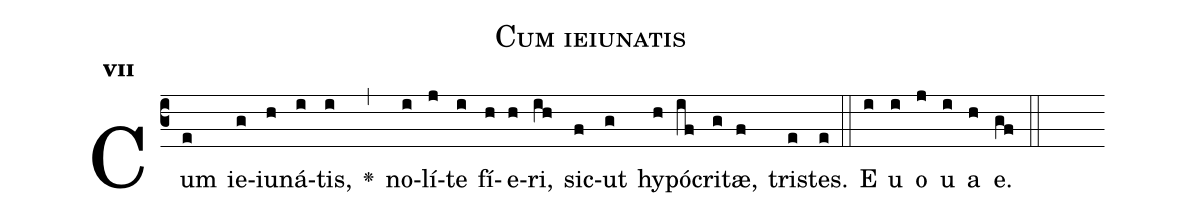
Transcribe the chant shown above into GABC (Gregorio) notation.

name:Cum ieiunatis;
office-part:Antiphona;
mode:7;
%%
initial-style: 1;
name: Cum ieiunatis
book: Antiphonae & Responsoria/Tomus II, p. 7;
occasion: Feria IV Cinerum;
office-part: Laudes Ant E;
user-notes: ;
commentary: ;
annotation: 7a;
centering-scheme: english;
fontsize: 12;
font: OFLSortsMillGoudy;
height: 11;
width: 4.5;
%%
(c3)Cum(e) ie(g)iu(h)ná(i)tis,(i) <v>\greheightstar</v>(,) no(i)lí(j)te(i) fí(h)e(h)ri,(ih) sic(f)ut(g) hy(h)pó(if)cri(g)tæ,(f) tri(e)stes.(e) (::)
E(i) u(i) o(j) u(i) a(h) e.(gf) (::)
